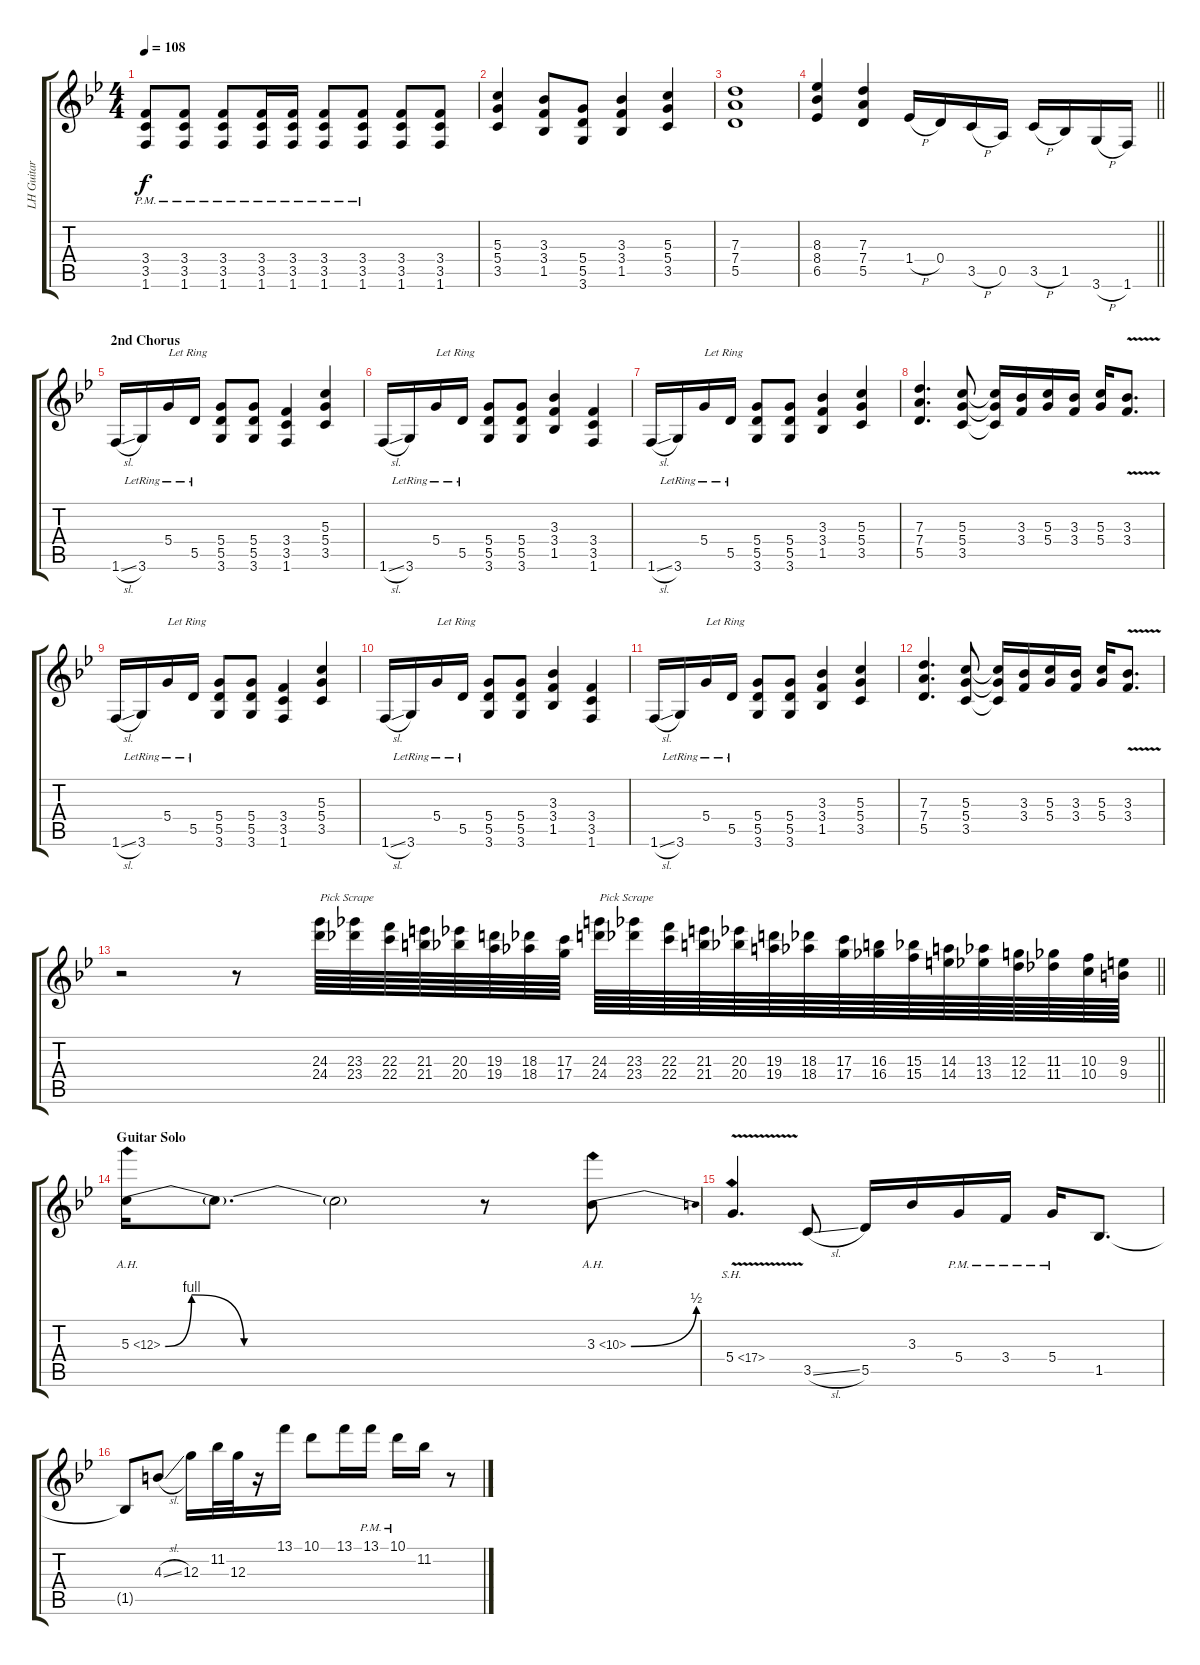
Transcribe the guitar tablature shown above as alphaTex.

\track ("LH Guitar" "LH Guitar") {instrument overdrivenguitar}
\staff {score tabs}
\tuning (E4 B3 G3 D3 A2 E2) {hide}
\ts (4 4)
\tempo 108
\clef g2
\ks gminor
(3.4{pm} 3.5{pm} 1.6{pm}).8{dy f} (3.4{pm} 3.5{pm} 1.6{pm}).8 (3.4{pm} 3.5{pm} 1.6{pm}).8 (3.4{pm} 3.5{pm} 1.6{pm}).16 (3.4{pm} 3.5{pm} 1.6{pm}).16 (3.4{pm} 3.5{pm} 1.6{pm}).8 (3.4{pm} 3.5{pm} 1.6{pm}).8 (3.4 3.5 1.6).8 (3.4 3.5 1.6).8 |
(5.3 5.4 3.5).4 (3.3 3.4 1.5).8 (5.4 5.5 3.6).8 (3.3 3.4 1.5).4 (5.3 5.4 3.5).4 |
(7.3 7.4 5.5).1 |
\barLineRight lightlight
(8.3 8.4 6.5).4 (7.3 7.4 5.5).4 1.4{h}.16 0.4.16 3.5{h}.16 0.5.16 3.5{h}.16 1.5.16 3.6{h}.16 1.6.16 |
\section ("" "2nd Chorus")
1.6{sl}.16 3.6{lr}.16 5.4{lr}.16{txt "Let Ring"} 5.5{lr}.16 (5.4 5.5 3.6).8 (5.4 5.5 3.6).8 (3.4 3.5 1.6).4 (5.3 5.4 3.5).4 |
1.6{sl}.16 3.6{lr}.16 5.4{lr}.16{txt "Let Ring"} 5.5{lr}.16 (5.4 5.5 3.6).8 (5.4 5.5 3.6).8 (3.3 3.4 1.5).4 (3.4 3.5 1.6).4 |
1.6{sl}.16 3.6{lr}.16 5.4{lr}.16{txt "Let Ring"} 5.5{lr}.16 (5.4 5.5 3.6).8 (5.4 5.5 3.6).8 (3.3 3.4 1.5).4 (5.3 5.4 3.5).4 |
(7.3 7.4 5.5).4{d} (5.3 5.4 3.5).8 (5.3{t} 5.4{t} 3.5{t}).16 (3.3 3.4).16 (5.3 5.4).16 (3.3 3.4).16 (5.3 5.4).16 (3.3{v} 3.4{v}).8{d} |
1.6{sl}.16 3.6{lr}.16 5.4{lr}.16{txt "Let Ring"} 5.5{lr}.16 (5.4 5.5 3.6).8 (5.4 5.5 3.6).8 (3.4 3.5 1.6).4 (5.3 5.4 3.5).4 |
1.6{sl}.16 3.6{lr}.16 5.4{lr}.16{txt "Let Ring"} 5.5{lr}.16 (5.4 5.5 3.6).8 (5.4 5.5 3.6).8 (3.3 3.4 1.5).4 (3.4 3.5 1.6).4 |
1.6{sl}.16 3.6{lr}.16 5.4{lr}.16{txt "Let Ring"} 5.5{lr}.16 (5.4 5.5 3.6).8 (5.4 5.5 3.6).8 (3.3 3.4 1.5).4 (5.3 5.4 3.5).4 |
(7.3 7.4 5.5).4{d} (5.3 5.4 3.5).8 (5.3{t} 5.4{t} 3.5{t}).16 (3.3 3.4).16 (5.3 5.4).16 (3.3 3.4).16 (5.3 5.4).16 (3.3{v} 3.4{v}).8{d} |
\barLineRight lightlight
r.2 r.8 (24.3 24.4).64{txt "Pick Scrape" volume 16} (23.3 23.4).64 (22.3 22.4).64 (21.3 21.4).64 (20.3 20.4).64 (19.3 19.4).64 (18.3 18.4).64 (17.3 17.4).64 (24.3 24.4).64{txt "Pick Scrape"} (23.3 23.4).64 (22.3 22.4).64 (21.3 21.4).64 (20.3 20.4).64 (19.3 19.4).64 (18.3 18.4).64 (17.3 17.4).64 (16.3 16.4).64 (15.3 15.4).64 (14.3 14.4).64 (13.3 13.4).64 (12.3 12.4).64 (11.3 11.4).64 (10.3 10.4).64 (9.3 9.4).64 |
\section ("" "Guitar Solo")
5.3{be (custom 0 0 5 4 15 0 30 0 45 0 60 0) ah 7}.16 5.3{t}.8{d} 5.3{t}.2 r.8 3.3{be (bend 0 0 60 2) ah 7}.8 |
5.4{sh 12 v}.4{d} 3.5{sl}.8 5.5.16 3.3.16 5.4{pm}.16 3.4{pm}.16 5.4{pm}.16 1.5.8{d} |
1.5{t}.8 4.3{sl}.8 12.3.16 11.2.32 12.3.32 r.16 13.1.16 10.1.8 13.1.16 13.1{pm}.16 10.1{pm}.16 11.2.16 r.8
